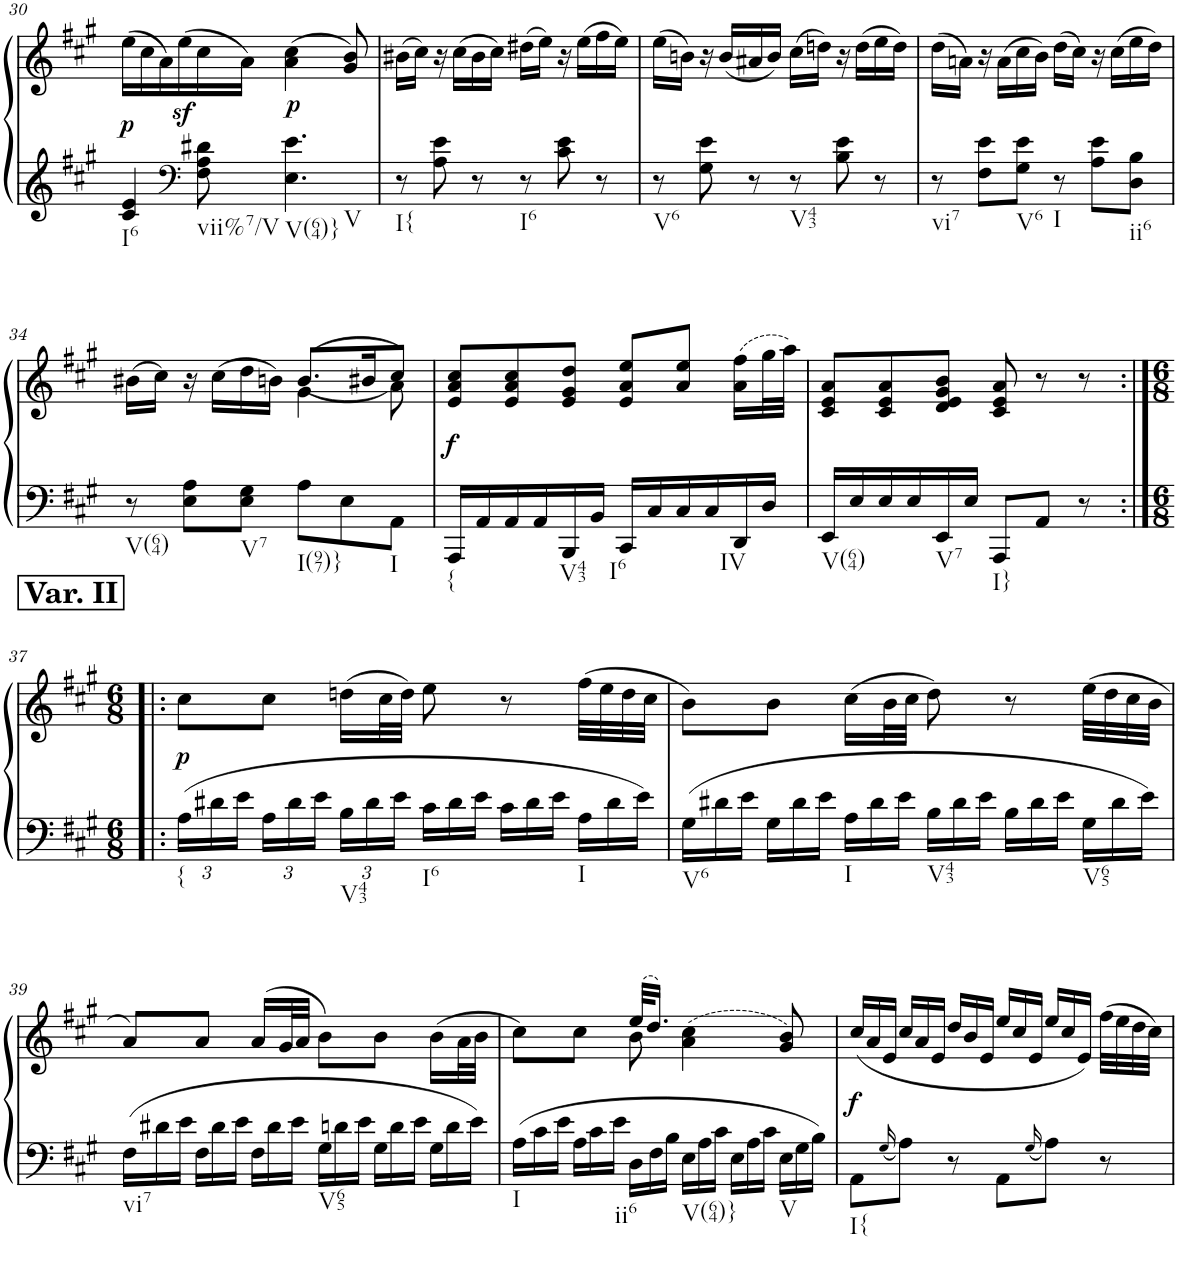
**kern	**kern	**dynam
*part1	*part1	*part1
*staff2	*staff1	*staff1/2
*I"Piano	*	*
*I'Pno.	*	*
!!LO:PB:g=z
*clefF4	*clefG2	*
*k[f#c#g#]	*k[f#c#g#]	*
*M6/8	*M6/8	*
=30	=30	=30
!LO:TX:b:t=I6	!	!
!	!	!LO:DY:b
4c#/ 4e/	(16ee\LL	p
.	16cc#\	.
.	16a\)	.
.	(16eez<\	.
*clefF4	*	*
!LO:TX:b:t=vii%7/V	!	!
8F#\ 8A\ 8d#X\	16cc#\	.
.	16a\JJ)	.
!LO:TX:b:t=V(64)}	!	!
!LO:TX:b:t=V	!	!
!	!	!LO:DY:b
4.E\ 4.e\	(4a\ 4cc#\	p
.	8g#/ 8b/)	.
=31	=31	=31
!LO:TX:b:t=I{	!	!
8r	(16b#X\LL	.
.	16cc#\JJ)	.
8A\ 8e\	16r	.
.	(16cc#\LL	.
8r	16b#\	.
.	16cc#\JJ)	.
!LO:TX:b:t=I6	!	!
8r	(16dd#X\LL	.
.	16ee\JJ)	.
8c#\ 8e\	16r	.
.	(16ee\LL	.
8r	16ff#\	.
.	16ee\JJ)	.
=32	=32	=32
!LO:TX:b:t=V6	!	!
8r	(16ee\LL	.
.	16bn\JJ)	.
8G#\ 8e\	16r	.
.	(16b/LL	.
8r	16a#X/	.
.	16b/JJ)	.
!LO:TX:b:t=V43	!	!
8r	(16cc#\LL	.
.	16ddn\JJ)	.
8B\ 8e\	16r	.
.	(16dd\LL	.
8r	16ee\	.
.	16dd\JJ)	.
=33	=33	=33
!LO:TX:b:t=vi7	!	!
8r	(16dd\LL	.
.	16an\JJ)	.
8F#\ 8e\L	16r	.
.	(16a\LL	.
!LO:TX:b:t=V6	!	!
8G#\ 8e\J	16cc#\	.
.	16b\JJ)	.
!LO:TX:b:t=I	!	!
8r	(16dd\LL	.
.	16cc#\JJ)	.
8A\ 8e\L	16r	.
.	(16cc#\LL	.
!LO:TX:b:t=ii6	!	!
8D\ 8B\J	16ee\	.
.	16dd\JJ)	.
!!LO:LB:g=z
=34	=34	=34
*	*^	*
!LO:TX:b:t=V(64)	!	!	!
8r	(>16b#X\LL	4.ryy	.
.	16cc#\JJ)	.	.
8E\ 8A\L	16r	.	.
.	(>16cc#\LL	.	.
!LO:TX:b:t=V7	!	!	!
8E\ 8G#\J	16dd\	.	.
.	16bn\JJ)	.	.
!LO:TX:b:t=I(97)}	!	!	!
8A\L	(8.b/L	(4g#\	.
8E\	.	.	.
.	16b#X/K	.	.
!LO:TX:b:t=I	!	!	!
8AA\J	8cc#/J)	8a\)	.
=35	=35	=35	=35
!LO:TX:b:t={	!	!	!
!	!	!	!LO:DY:b
*	*v	*v	*
16AAA/LL	8e/ 8a/ 8cc#/L	f
16AA/	.	.
16AA/	8e/ 8a/ 8cc#/	.
16AA/	.	.
!LO:TX:b:t=V43	!	!
16BBB/	8e/ 8g#/ 8dd/J	.
16BB/JJ	.	.
!LO:TX:b:t=I6	!	!
16CC#/LL	8e/ 8a/ 8ee/L	.
16C#/	.	.
16C#/	8a/ 8ee/J	.
16C#/	.	.
!LO:TX:b:t=IV	!	!
16DD/	(16a\ 16ff#\LL	.
16D/JJ	32gg#\L	.
.	32aa\JJJ)	.
=36	=36	=36
!LO:TX:b:t=V(64)	!	!
16EE/LL	8c#/ 8e/ 8a/L	.
16E/	.	.
16E/	8c#/ 8e/ 8a/	.
16E/	.	.
!LO:TX:b:t=V7	!	!
16EE/	8d/ 8e/ 8g#/ 8b/J	.
16E/JJ	.	.
!LO:TX:b:t=I}	!	!
8AAA/L	8c#/ 8e/ 8a/	.
8AA/J	8r	.
8r	8r	.
!!LO:LB:g=z
!!LO:REH:place=s1:a:B:cj:fs=14:t=Var. II
=37:|!|:	=37:|!|:	=37:|!|:
*M6/8	*M6/8	*
*Xbrackettup	*	*
!LO:TX:b:t={	!	!
!	!	!LO:DY:b
24A\LL	8cc#\L	p
24d#X\	.	.
24e\JJ	.	.
24A\LL	8cc#\J	.
24d#\	.	.
24e\JJ	.	.
!LO:TX:b:t=V43	!	!
24B\LL	(16ddn\LL	.
24d#\	.	.
.	32cc#\L	.
24e\JJ	.	.
.	32dd\JJJ)	.
*Xtuplet	*	*
!LO:TX:b:t=I6	!	!
24c#\LL	8ee\	.
24d#\	.	.
24e\JJ	.	.
24c#\LL	8r	.
24d#\	.	.
24e\JJ	.	.
!LO:TX:b:t=I	!	!
24A\LL	(32ff#\LLL	.
.	32ee\	.
24d#\	.	.
.	32dd\	.
24e\JJ	.	.
.	32cc#\JJJ	.
=38	=38	=38
!LO:TX:b:t=V6	!	!
24G#\LL	8b\L)	.
24d#X\	.	.
24e\JJ	.	.
24G#\LL	8b\J	.
24d#\	.	.
24e\JJ	.	.
!LO:TX:b:t=I	!	!
24A\LL	(16cc#\LL	.
24d#\	.	.
.	32b\L	.
24e\JJ	.	.
.	32cc#\JJJ	.
!LO:TX:b:t=V43	!	!
24B\LL	8dd\)	.
24d#\	.	.
24e\JJ	.	.
24B\LL	8r	.
24d#\	.	.
24e\JJ	.	.
!LO:TX:b:t=V65	!	!
24G#\LL	(32ee\LLL	.
.	32dd\	.
24d#\	.	.
.	32cc#\	.
24e\JJ	.	.
.	32b\JJJ	.
!!LO:LB:g=z
=39	=39	=39
!LO:TX:b:t=vi7	!	!
24F#\LL	8a/L)	.
24d#X\	.	.
24e\JJ	.	.
24F#\LL	8a/J	.
24d#\	.	.
24e\JJ	.	.
24F#\LL	(16a/LL	.
24d#\	.	.
.	32g#/L	.
24e\JJ	.	.
.	32a/JJJ	.
!LO:TX:b:t=V65	!	!
24G#\LL	8b\L)	.
24dn\	.	.
24e\JJ	.	.
24G#\LL	8b\J	.
24d\	.	.
24e\JJ	.	.
24G#\LL	(16b\LL	.
24d\	.	.
.	32a\L	.
24e\JJ	.	.
.	32b\JJJ	.
=40	=40	=40
*	*^	*
!LO:TX:b:t=I	!	!	!
24A\LL	8cc#\L)	4ryy	.
24c#\	.	.	.
24e\JJ	.	.	.
24A\LL	8cc#\J	.	.
24c#\	.	.	.
24e\JJ	.	.	.
!LO:TX:b:t=ii6	!	!	!
24D\LL	(32ee/KLL	8b\	.
.	16.dd/JJ)	.	.
24F#\	.	.	.
24B\JJ	.	.	.
!LO:TX:b:t=V(64)}	!	!	!
24E\LL	(4a\ 4cc#\	4.ryy	.
24A\	.	.	.
24c#\JJ	.	.	.
24E\LL	.	.	.
24A\	.	.	.
24c#\JJ	.	.	.
!LO:TX:b:t=V	!	!	!
24E\LL	8g#/ 8b/)	.	.
24G#\	.	.	.
24B\JJ	.	.	.
*	*v	*v	*
=41	=41	=41
*	*Xtuplet	*
!LO:TX:b:t=I{	!	!
!	!	!LO:DY:b
8AA\L	(24cc#/LL	f
.	24a/	.
.	24e/JJ	.
16qG#/	.	.
8A\J	24cc#/LL	.
.	24a/	.
.	24e/JJ	.
8r	24dd/LL	.
.	24b/	.
.	24e/JJ	.
8AA\L	24ee/LL	.
.	24cc#/	.
.	24e/JJ	.
16qG#/	.	.
8A\J	24ee/LL	.
.	24cc#/	.
.	24e/JJ)	.
8r	(32ff#\LLL	.
.	32ee\	.
.	32dd\	.
.	32cc#\JJJ)	.
=	=	=
*-	*-	*-
